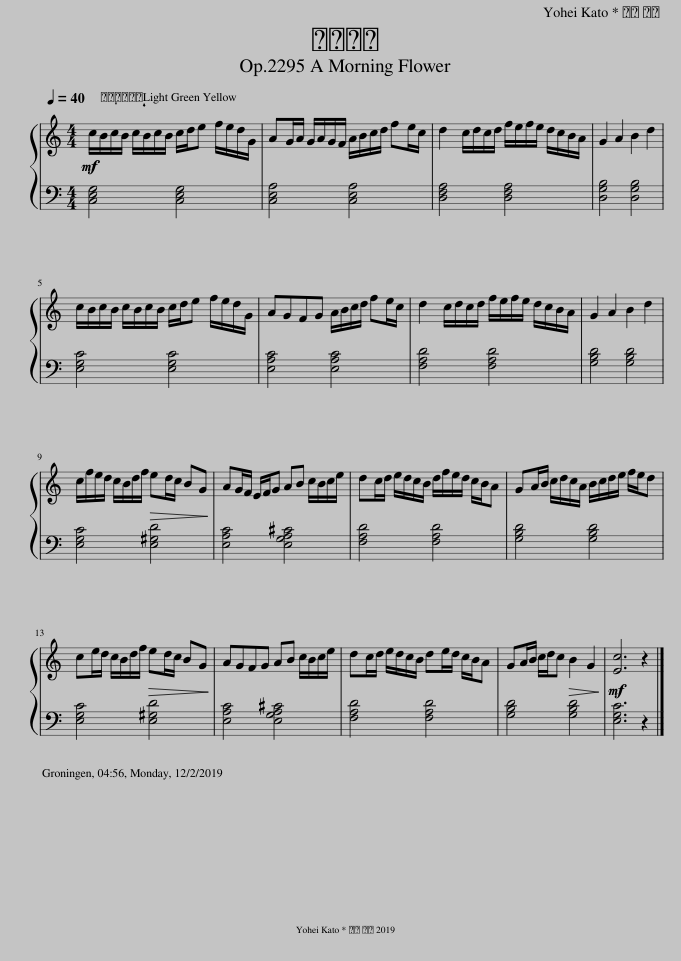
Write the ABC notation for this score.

X:1
%%score { 1 | 2 }
L:1/8
Q:1/4=40
M:4/4
I:linebreak $
K:C
V:1 treble
V:2 bass
V:1
!mf! c/B/c/B/ c/B/c/B/ c/d/e f/e/d/G/ | AG/A/ G/A/G/F/ A/B/c/d/ fe/c/ | d2 c/d/c/d/ f/e/f/e/ d/c/B/A/ | G2 A2 B2 d2 |$ c/B/c/B/ c/B/c/B/ c/d/e f/e/d/G/ | %5
 AGFG A/B/c/d/ fe/c/ | d2 c/d/c/d/ f/e/f/e/ d/c/B/A/ | G2 A2 B2 d2 |$ c/f/e/d/ c/B/d/f/!>(! ed/c/ BG!>)! | AG/F/ E/F/G AB c/B/c/e/ | %10
 dc/d/ e/d/c/B/ d/f/e/d/ c/B/A | GA/B/ c/d/c/A/ B/c/d/e/ f/e/d |$ ce/d/ c/B/d/f/!>(! ed/c/ BG!>)! | AGFG AB c/B/c/e/ | dc/d/ e/d/c/B/ de/d/ c/B/A | %15
 GA/B/ c/d/c!>(! B2 G2!>)! |!mf! [Ec]6 z2 |] %17
V:2
 [C,E,G,]4 [C,E,G,]4 | [C,E,A,]4 [C,E,A,]4 | [D,F,A,]4 [D,F,A,]4 | [D,G,B,]4 [D,G,B,]4 |$ [E,G,C]4 [E,G,C]4 | %5
 [E,A,C]4 [E,A,C]4 | [F,A,D]4 [F,A,D]4 | [G,B,D]4 [G,B,D]4 |$ [E,G,C]4 [E,^G,D]4 | [E,A,C]4 [E,G,A,^C]4 | %10
 [F,A,D]4 [F,A,D]4 | [G,B,D]4 [G,B,D]4 |$ [E,G,C]4 [E,^G,D]4 | [E,A,C]4 [E,G,A,^C]4 | [F,A,D]4 [F,A,D]4 | %15
 [G,B,D]4 [G,B,D]4 | [E,G,C]6 z2 |] %17
